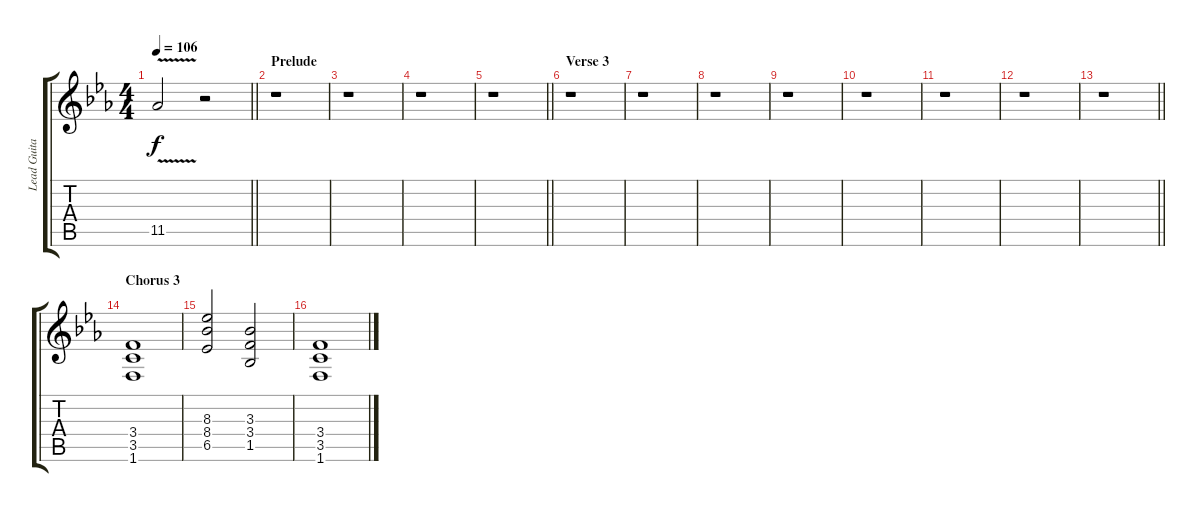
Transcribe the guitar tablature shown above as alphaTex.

\track ("Lead Guitar" "Lead Guita") {instrument overdrivenguitar}
\staff {score tabs}
\tuning (E4 B3 G3 D3 A2 E2) {hide}
\ts (4 4)
\tempo 106
\clef g2
\barLineRight lightlight
\ks cminor
11.5{v}.2{dy f} r.2 |
\section ("" "Prelude")
r.1 |
r.1 |
r.1 |
\barLineRight lightlight
r.1 |
\section ("" "Verse 3")
r.1 |
r.1 |
r.1 |
r.1 |
r.1 |
r.1 |
r.1 |
\barLineRight lightlight
r.1 |
\section ("" "Chorus 3")
(3.4 3.5 1.6).1 |
(8.3 8.4 6.5).2 (3.3 3.4 1.5).2 |
(3.4 3.5 1.6).1
